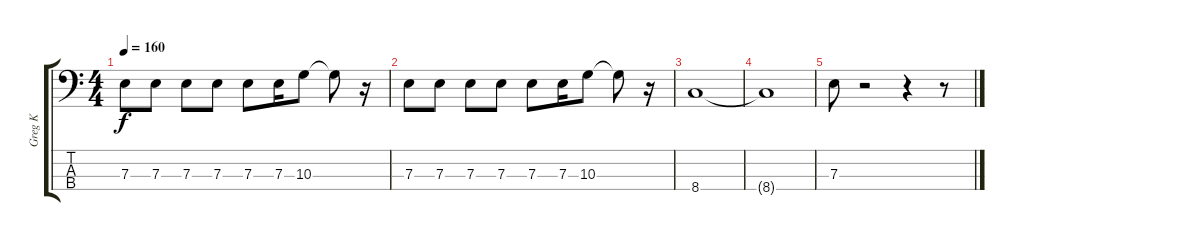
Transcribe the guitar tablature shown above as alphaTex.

\track ("Greg K" "Greg K") {instrument electricbasspick}
\staff {score tabs}
\tuning (G2 D2 A1 E1) {hide}
\ts (4 4)
\tempo 160
\clef f4
\ks c
7.3.8{dy f} 7.3.8 7.3.8 7.3.8 7.3.8 7.3.16 10.3.8 10.3{t}.8 r.16 |
7.3.8 7.3.8 7.3.8 7.3.8 7.3.8 7.3.16 10.3.8 10.3{t}.8 r.16 |
8.4.1 |
8.4{t}.1 |
7.3.8 r.2 r.4 r.8
